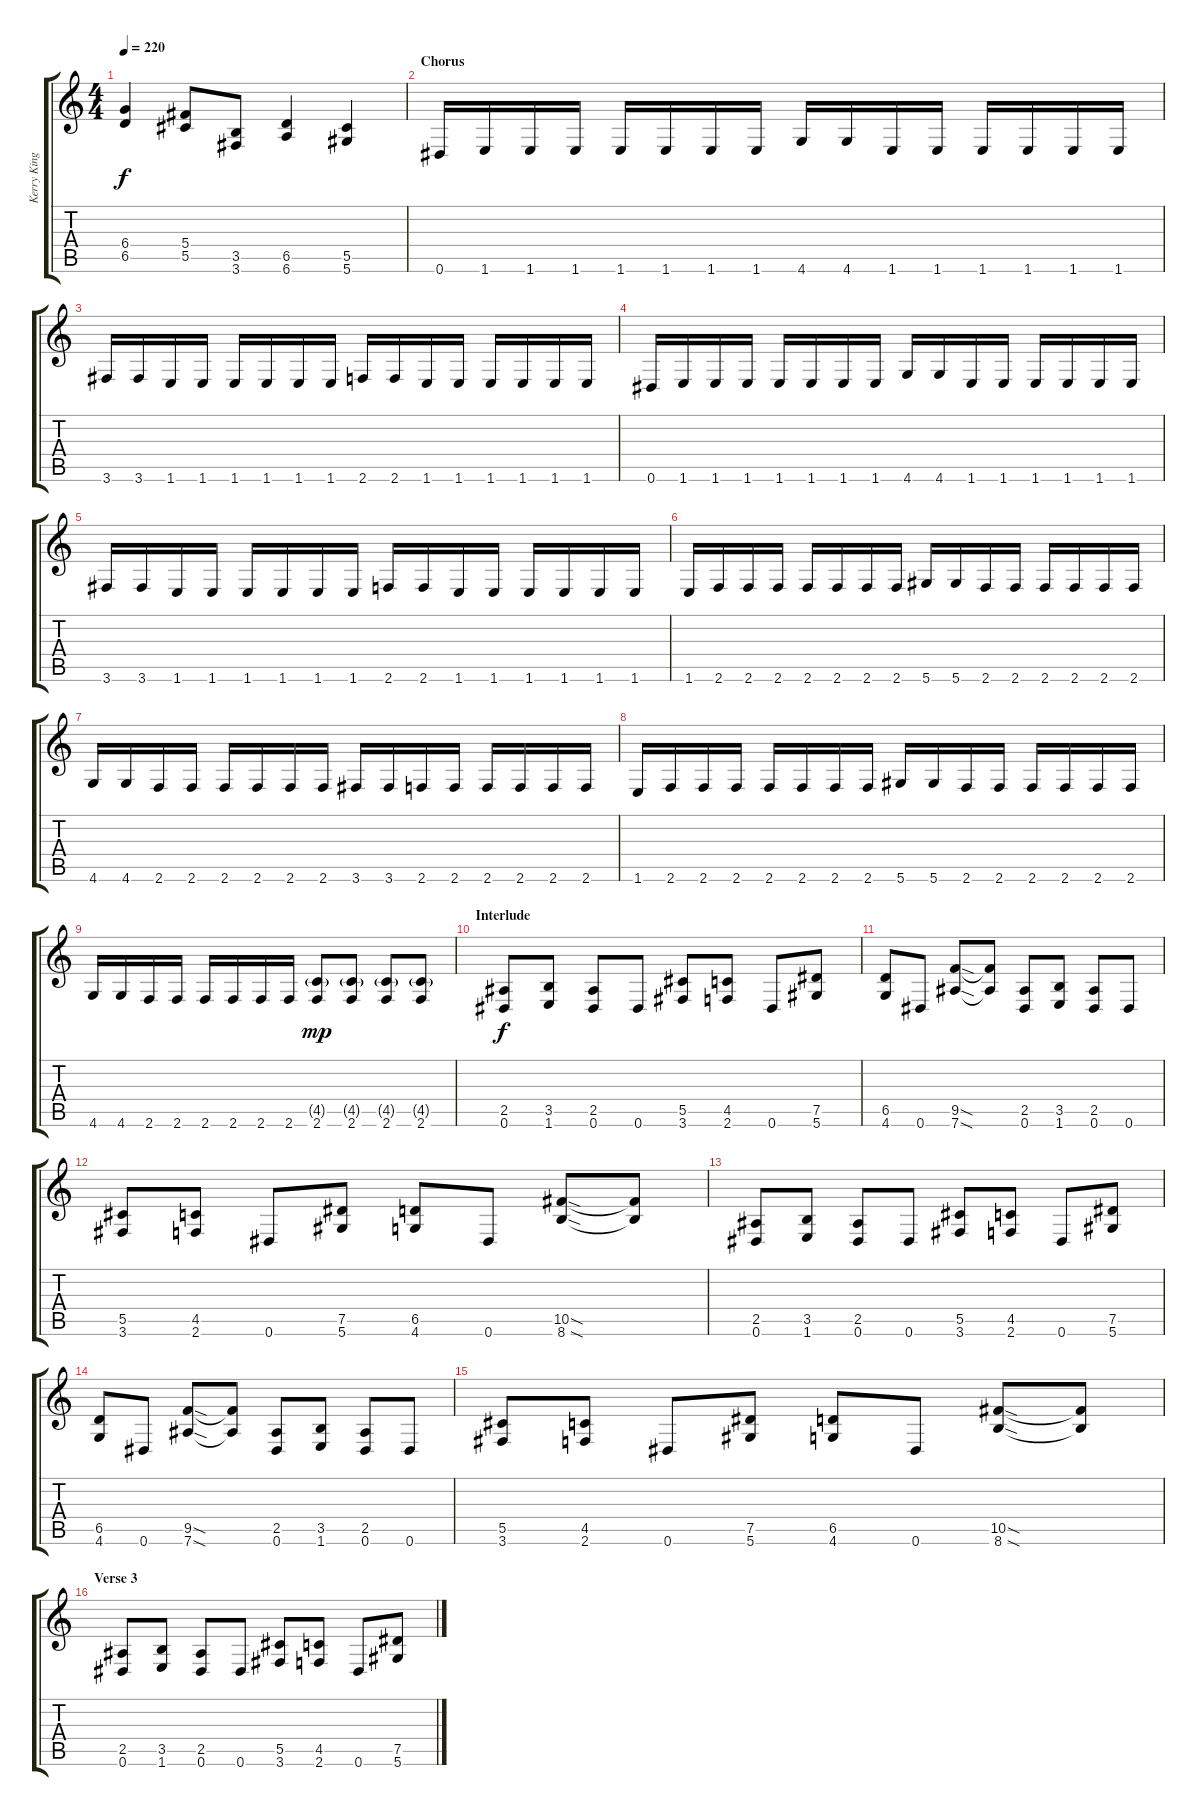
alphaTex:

\track ("Kerry King" "Kerry King") {instrument distortionguitar}
\staff {score tabs}
\tuning (Eb4 Bb3 Gb3 Db3 Ab2 Eb2) {hide}
\ts (4 4)
\tempo 220
\clef g2
\ks c
(6.4 6.5).4{dy f} (5.4 5.5).8 (3.5 3.6).8 (6.5 6.6).4 (5.5 5.6).4 |
\section ("" "Chorus")
0.6.16 1.6.16 1.6.16 1.6.16 1.6.16 1.6.16 1.6.16 1.6.16 4.6.16 4.6.16 1.6.16 1.6.16 1.6.16 1.6.16 1.6.16 1.6.16 |
3.6.16 3.6.16 1.6.16 1.6.16 1.6.16 1.6.16 1.6.16 1.6.16 2.6.16 2.6.16 1.6.16 1.6.16 1.6.16 1.6.16 1.6.16 1.6.16 |
0.6.16 1.6.16 1.6.16 1.6.16 1.6.16 1.6.16 1.6.16 1.6.16 4.6.16 4.6.16 1.6.16 1.6.16 1.6.16 1.6.16 1.6.16 1.6.16 |
3.6.16 3.6.16 1.6.16 1.6.16 1.6.16 1.6.16 1.6.16 1.6.16 2.6.16 2.6.16 1.6.16 1.6.16 1.6.16 1.6.16 1.6.16 1.6.16 |
1.6.16 2.6.16 2.6.16 2.6.16 2.6.16 2.6.16 2.6.16 2.6.16 5.6.16 5.6.16 2.6.16 2.6.16 2.6.16 2.6.16 2.6.16 2.6.16 |
4.6.16 4.6.16 2.6.16 2.6.16 2.6.16 2.6.16 2.6.16 2.6.16 3.6.16 3.6.16 2.6.16 2.6.16 2.6.16 2.6.16 2.6.16 2.6.16 |
1.6.16 2.6.16 2.6.16 2.6.16 2.6.16 2.6.16 2.6.16 2.6.16 5.6.16 5.6.16 2.6.16 2.6.16 2.6.16 2.6.16 2.6.16 2.6.16 |
4.6.16 4.6.16 2.6.16 2.6.16 2.6.16 2.6.16 2.6.16 2.6.16 (4.5{g} 2.6).8{dy mp} (4.5{g} 2.6).8 (4.5{g} 2.6).8 (4.5{g} 2.6).8 |
\section ("" "Interlude")
(2.5 0.6).8{dy f} (3.5 1.6).8 (2.5 0.6).8 0.6.8 (5.5 3.6).8 (4.5 2.6).8 0.6.8 (7.5 5.6).8 |
(6.5 4.6).8 0.6.8 (9.5{sod} 7.6{sod}).8 (9.5{t} 7.6{t}).8 (2.5 0.6).8 (3.5 1.6).8 (2.5 0.6).8 0.6.8 |
(5.5 3.6).8 (4.5 2.6).8 0.6.8 (7.5 5.6).8 (6.5 4.6).8 0.6.8 (10.5{sod} 8.6{sod}).8 (10.5{t} 8.6{t}).8 |
(2.5 0.6).8 (3.5 1.6).8 (2.5 0.6).8 0.6.8 (5.5 3.6).8 (4.5 2.6).8 0.6.8 (7.5 5.6).8 |
(6.5 4.6).8 0.6.8 (9.5{sod} 7.6{sod}).8 (9.5{t} 7.6{t}).8 (2.5 0.6).8 (3.5 1.6).8 (2.5 0.6).8 0.6.8 |
(5.5 3.6).8 (4.5 2.6).8 0.6.8 (7.5 5.6).8 (6.5 4.6).8 0.6.8 (10.5{sod} 8.6{sod}).8 (10.5{t} 8.6{t}).8 |
\section ("" "Verse 3")
(2.5 0.6).8 (3.5 1.6).8 (2.5 0.6).8 0.6.8 (5.5 3.6).8 (4.5 2.6).8 0.6.8 (7.5 5.6).8
